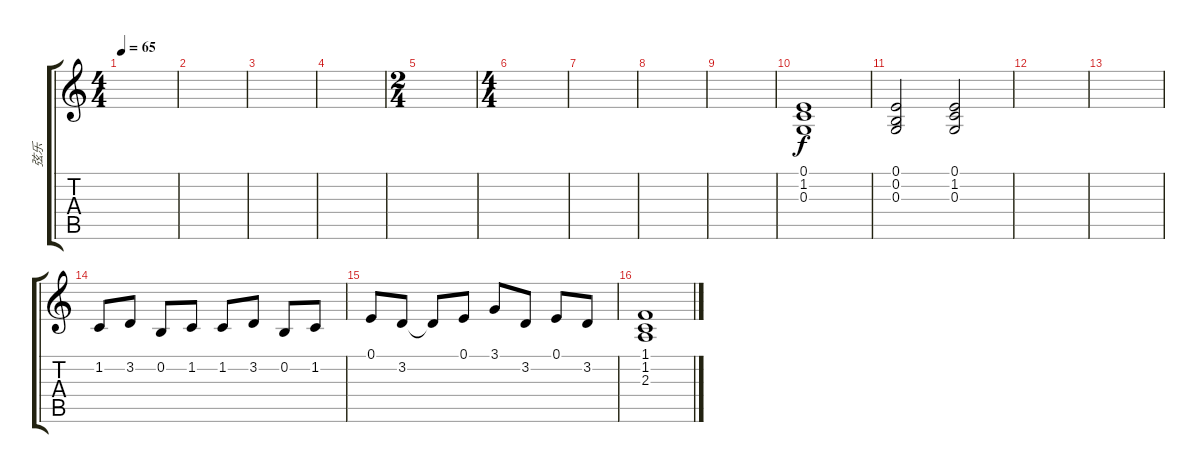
\track ("弦乐" "弦乐") {instrument stringensemble1}
\staff {score tabs}
\tuning (E4 B3 G3 D3 A2 E2) {hide}
\ts (4 4)
\tempo 65
\clef g2
\ks c
|
|
|
|
\ts (2 4)
|
\ts (4 4)
|
|
|
|
(0.1 1.2 0.3).1 |
(0.1 0.2 0.3).2 (0.1 1.2 0.3).2 |
|
|
1.2.8 3.2.8 0.2.8 1.2.8 1.2.8 3.2.8 0.2.8 1.2.8 |
0.1.8 3.2.8 3.2{t}.8 0.1.8 3.1.8 3.2.8 0.1.8 3.2.8 |
(1.1 1.2 2.3).1
